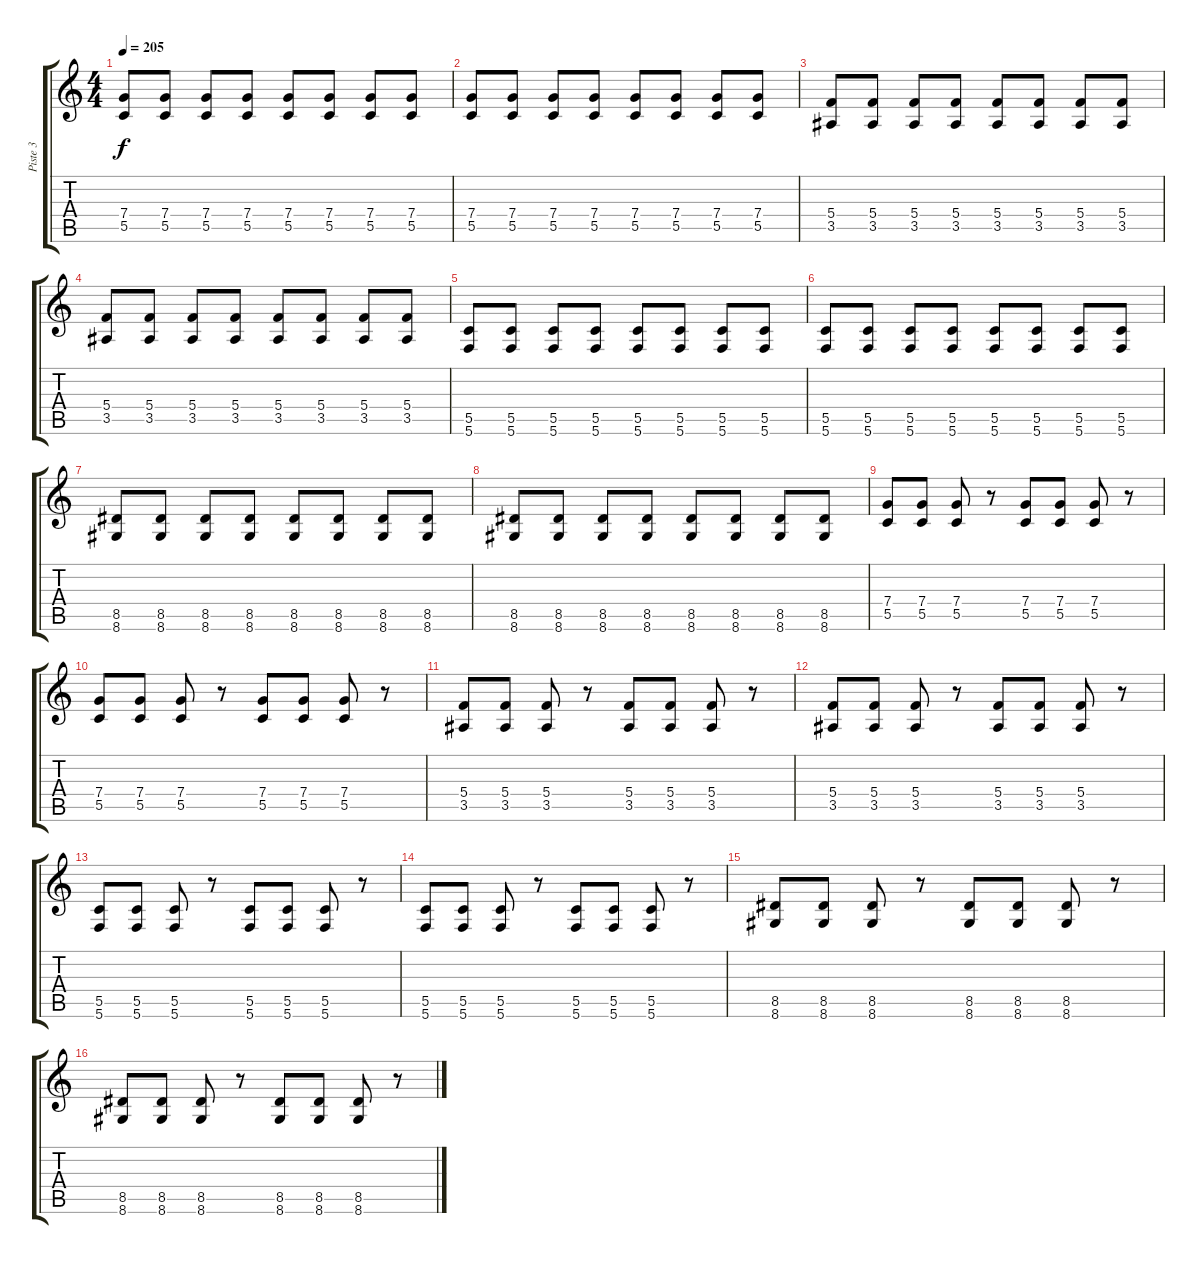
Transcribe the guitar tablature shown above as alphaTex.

\track ("Piste 3" "Piste 3") {instrument distortionguitar}
\staff {score tabs}
\tuning (D4 A3 F3 C3 G2 C2) {hide}
\ts (4 4)
\tempo 205
\clef g2
\ks c
(7.4 5.5).8{dy f} (7.4 5.5).8 (7.4 5.5).8 (7.4 5.5).8 (7.4 5.5).8 (7.4 5.5).8 (7.4 5.5).8 (7.4 5.5).8 |
(7.4 5.5).8 (7.4 5.5).8 (7.4 5.5).8 (7.4 5.5).8 (7.4 5.5).8 (7.4 5.5).8 (7.4 5.5).8 (7.4 5.5).8 |
(5.4 3.5).8 (5.4 3.5).8 (5.4 3.5).8 (5.4 3.5).8 (5.4 3.5).8 (5.4 3.5).8 (5.4 3.5).8 (5.4 3.5).8 |
(5.4 3.5).8 (5.4 3.5).8 (5.4 3.5).8 (5.4 3.5).8 (5.4 3.5).8 (5.4 3.5).8 (5.4 3.5).8 (5.4 3.5).8 |
(5.5 5.6).8 (5.5 5.6).8 (5.5 5.6).8 (5.5 5.6).8 (5.5 5.6).8 (5.5 5.6).8 (5.5 5.6).8 (5.5 5.6).8 |
(5.5 5.6).8 (5.5 5.6).8 (5.5 5.6).8 (5.5 5.6).8 (5.5 5.6).8 (5.5 5.6).8 (5.5 5.6).8 (5.5 5.6).8 |
(8.5 8.6).8 (8.5 8.6).8 (8.5 8.6).8 (8.5 8.6).8 (8.5 8.6).8 (8.5 8.6).8 (8.5 8.6).8 (8.5 8.6).8 |
(8.5 8.6).8 (8.5 8.6).8 (8.5 8.6).8 (8.5 8.6).8 (8.5 8.6).8 (8.5 8.6).8 (8.5 8.6).8 (8.5 8.6).8 |
(7.4 5.5).8 (7.4 5.5).8 (7.4 5.5).8 r.8 (7.4 5.5).8 (7.4 5.5).8 (7.4 5.5).8 r.8 |
(7.4 5.5).8 (7.4 5.5).8 (7.4 5.5).8 r.8 (7.4 5.5).8 (7.4 5.5).8 (7.4 5.5).8 r.8 |
(5.4 3.5).8 (5.4 3.5).8 (5.4 3.5).8 r.8 (5.4 3.5).8 (5.4 3.5).8 (5.4 3.5).8 r.8 |
(5.4 3.5).8 (5.4 3.5).8 (5.4 3.5).8 r.8 (5.4 3.5).8 (5.4 3.5).8 (5.4 3.5).8 r.8 |
(5.5 5.6).8 (5.5 5.6).8 (5.5 5.6).8 r.8 (5.5 5.6).8 (5.5 5.6).8 (5.5 5.6).8 r.8 |
(5.5 5.6).8 (5.5 5.6).8 (5.5 5.6).8 r.8 (5.5 5.6).8 (5.5 5.6).8 (5.5 5.6).8 r.8 |
(8.5 8.6).8 (8.5 8.6).8 (8.5 8.6).8 r.8 (8.5 8.6).8 (8.5 8.6).8 (8.5 8.6).8 r.8 |
(8.5 8.6).8 (8.5 8.6).8 (8.5 8.6).8 r.8 (8.5 8.6).8 (8.5 8.6).8 (8.5 8.6).8 r.8
